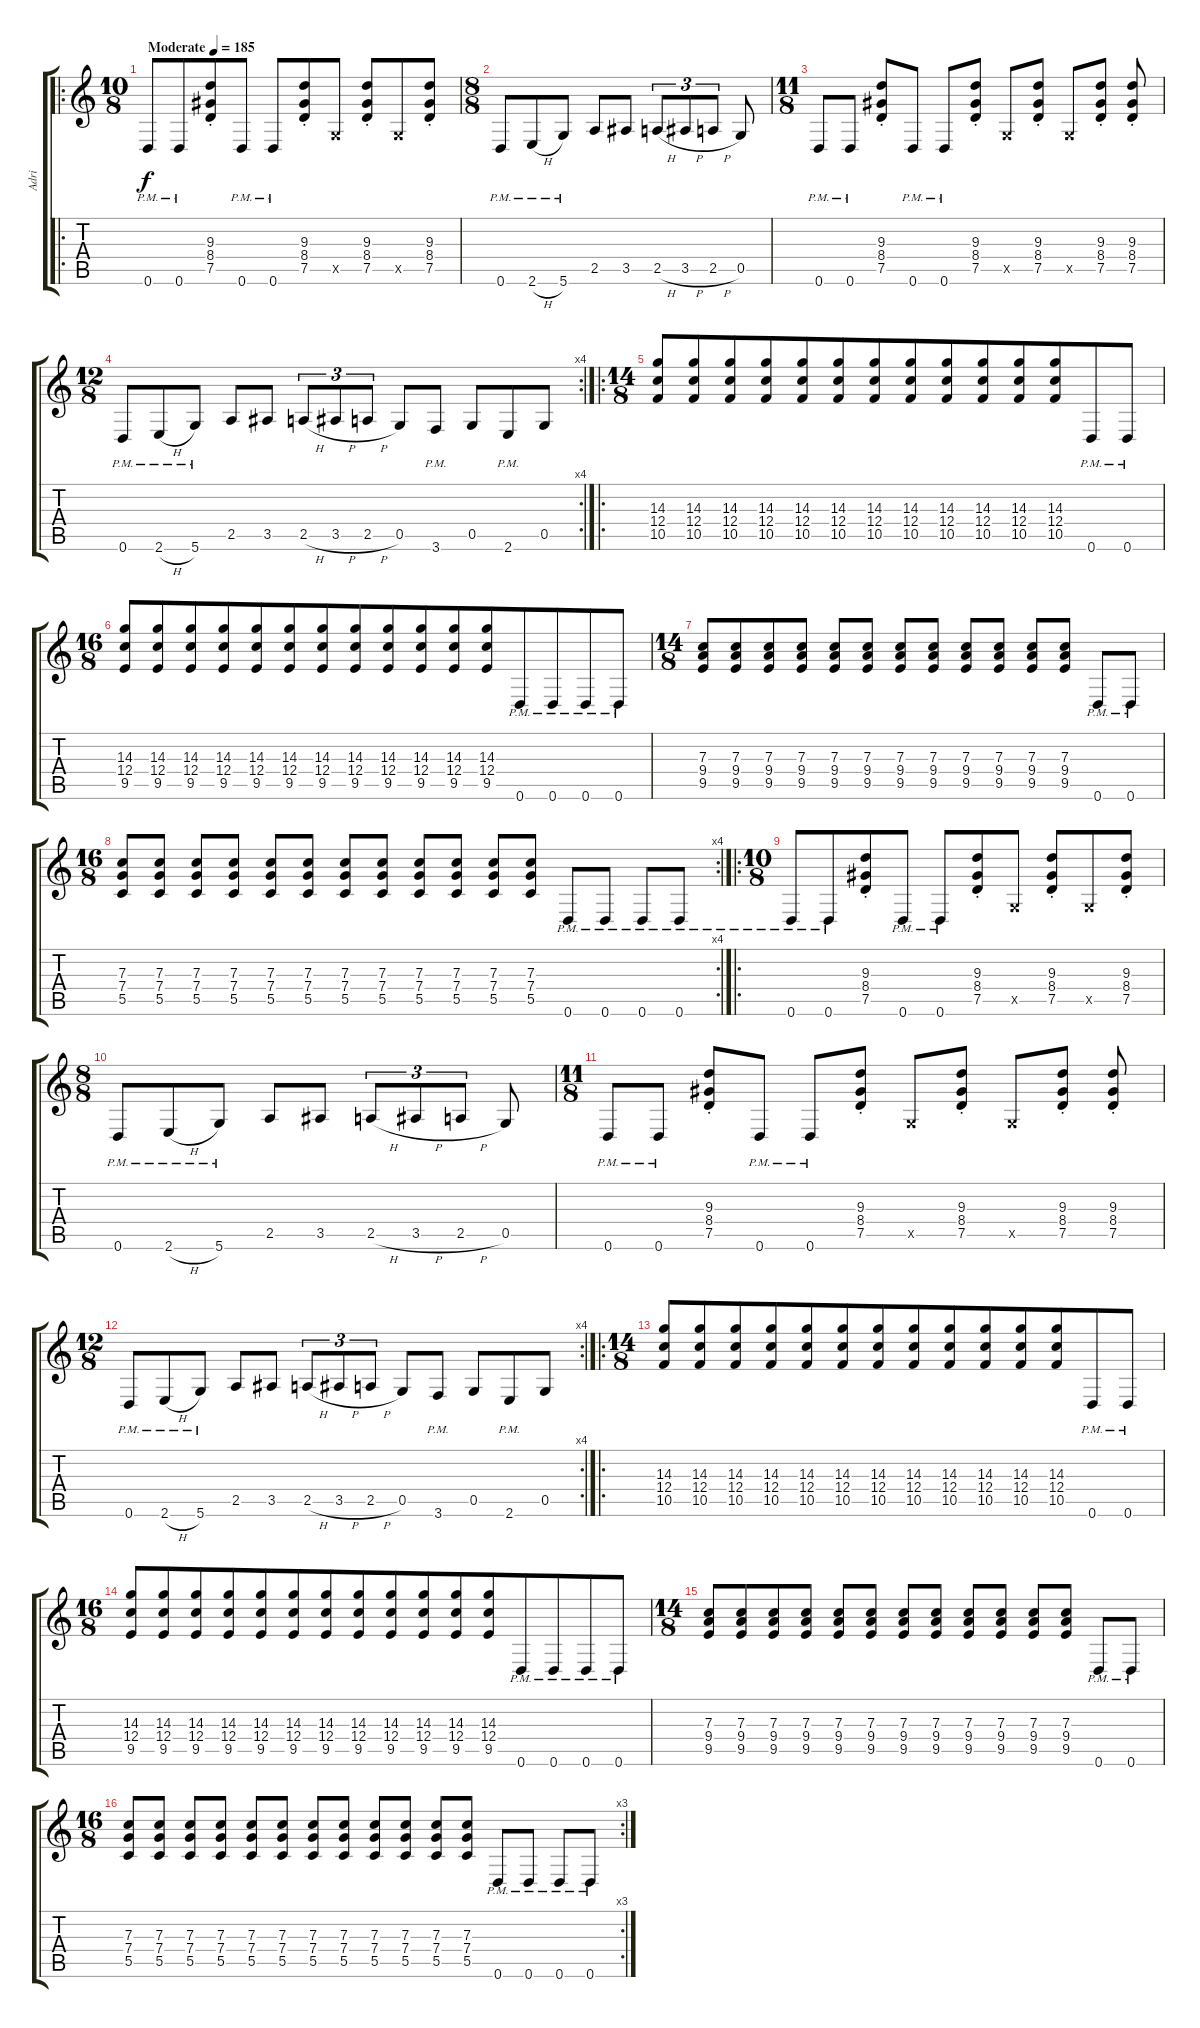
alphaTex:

\track ("Adri" "Adri") {instrument distortionguitar}
\staff {score tabs}
\tuning (D4 A3 F3 C3 G2 D2) {hide}
\ro
\ts (10 8)
\tempo (185 "Moderate")
\clef g2
\ks c
0.6{pm}.8{dy f instrument distortionguitar} 0.6{pm}.8 (9.3 8.4 7.5{st}).8 0.6{pm}.8 0.6{pm}.8 (9.3 8.4 7.5{st}).8 0.5{x}.8 (9.3 8.4 7.5{st}).8 0.5{x}.8 (9.3 8.4 7.5{st}).8 |
\ts (8 8)
0.6{pm}.8 2.6{h pm}.8 5.6{pm}.8 2.5.8 3.5.8 2.5{h}.8{tu (3 2)} 3.5{h}.8{tu (3 2)} 2.5{h}.8{tu (3 2)} 0.5.8 |
\ts (11 8)
0.6{pm}.8 0.6{pm}.8 (9.3 8.4 7.5{st}).8 0.6{pm}.8 0.6{pm}.8 (9.3 8.4 7.5{st}).8 0.5{x}.8 (9.3 8.4 7.5{st}).8 0.5{x}.8 (9.3 8.4 7.5{st}).8 (9.3{st} 8.4 7.5).8 |
\rc 4
\ts (12 8)
0.6{pm}.8 2.6{h pm}.8 5.6{pm}.8 2.5.8 3.5.8 2.5{h}.8{tu (3 2)} 3.5{h}.8{tu (3 2)} 2.5{h}.8{tu (3 2)} 0.5.8 3.6{pm}.8 0.5.8 2.6{pm}.8 0.5.8 |
\ro
\ts (14 8)
(14.3 12.4 10.5).8{beam merge} (14.3 12.4 10.5).8{beam merge} (14.3 12.4 10.5).8{beam merge} (14.3 12.4 10.5).8{beam merge} (14.3 12.4 10.5).8{beam merge} (14.3 12.4 10.5).8{beam merge} (14.3 12.4 10.5).8{beam merge} (14.3 12.4 10.5).8{beam merge} (14.3 12.4 10.5).8{beam merge} (14.3 12.4 10.5).8{beam merge} (14.3 12.4 10.5).8{beam merge} (14.3 12.4 10.5).8{beam merge} 0.6{pm}.8{beam merge} 0.6{pm}.8 |
\ts (16 8)
(14.3 12.4 9.5).8{beam merge} (14.3 12.4 9.5).8{beam merge} (14.3 12.4 9.5).8{beam merge} (14.3 12.4 9.5).8{beam merge} (14.3 12.4 9.5).8{beam merge} (14.3 12.4 9.5).8{beam merge} (14.3 12.4 9.5).8{beam merge} (14.3 12.4 9.5).8{beam merge} (14.3 12.4 9.5).8{beam merge} (14.3 12.4 9.5).8{beam merge} (14.3 12.4 9.5).8{beam merge} (14.3 12.4 9.5).8{beam merge} 0.6{pm}.8{beam merge} 0.6{pm}.8{beam merge} 0.6{pm}.8{beam merge} 0.6{pm}.8 |
\ts (14 8)
(7.3 9.4 9.5).8{beam merge} (7.3 9.4 9.5).8{beam merge} (7.3 9.4 9.5).8{beam merge} (7.3 9.4 9.5).8 (7.3 9.4 9.5).8 (7.3 9.4 9.5).8 (7.3 9.4 9.5).8 (7.3 9.4 9.5).8 (7.3 9.4 9.5).8 (7.3 9.4 9.5).8 (7.3 9.4 9.5).8 (7.3 9.4 9.5).8 0.6{pm}.8 0.6{pm}.8 |
\rc 4
\ts (16 8)
(7.3 7.4 5.5).8 (7.3 7.4 5.5).8 (7.3 7.4 5.5).8 (7.3 7.4 5.5).8 (7.3 7.4 5.5).8 (7.3 7.4 5.5).8 (7.3 7.4 5.5).8 (7.3 7.4 5.5).8 (7.3 7.4 5.5).8 (7.3 7.4 5.5).8 (7.3 7.4 5.5).8 (7.3 7.4 5.5).8 0.6{pm}.8 0.6{pm}.8 0.6{pm}.8 0.6{pm}.8 |
\ro
\ts (10 8)
0.6{pm}.8 0.6{pm}.8 (9.3 8.4 7.5{st}).8 0.6{pm}.8 0.6{pm}.8 (9.3 8.4 7.5{st}).8 0.5{x}.8 (9.3 8.4 7.5{st}).8 0.5{x}.8 (9.3 8.4 7.5{st}).8 |
\ts (8 8)
0.6{pm}.8 2.6{h pm}.8 5.6{pm}.8 2.5.8 3.5.8 2.5{h}.8{tu (3 2)} 3.5{h}.8{tu (3 2)} 2.5{h}.8{tu (3 2)} 0.5.8 |
\ts (11 8)
0.6{pm}.8 0.6{pm}.8 (9.3 8.4 7.5{st}).8 0.6{pm}.8 0.6{pm}.8 (9.3 8.4 7.5{st}).8 0.5{x}.8 (9.3 8.4 7.5{st}).8 0.5{x}.8 (9.3 8.4 7.5{st}).8 (9.3{st} 8.4 7.5).8 |
\rc 4
\ts (12 8)
0.6{pm}.8 2.6{h pm}.8 5.6{pm}.8 2.5.8 3.5.8 2.5{h}.8{tu (3 2)} 3.5{h}.8{tu (3 2)} 2.5{h}.8{tu (3 2)} 0.5.8 3.6{pm}.8 0.5.8 2.6{pm}.8 0.5.8 |
\ro
\ts (14 8)
(14.3 12.4 10.5).8{beam merge} (14.3 12.4 10.5).8{beam merge} (14.3 12.4 10.5).8{beam merge} (14.3 12.4 10.5).8{beam merge} (14.3 12.4 10.5).8{beam merge} (14.3 12.4 10.5).8{beam merge} (14.3 12.4 10.5).8{beam merge} (14.3 12.4 10.5).8{beam merge} (14.3 12.4 10.5).8{beam merge} (14.3 12.4 10.5).8{beam merge} (14.3 12.4 10.5).8{beam merge} (14.3 12.4 10.5).8{beam merge} 0.6{pm}.8{beam merge} 0.6{pm}.8 |
\ts (16 8)
(14.3 12.4 9.5).8{beam merge} (14.3 12.4 9.5).8{beam merge} (14.3 12.4 9.5).8{beam merge} (14.3 12.4 9.5).8{beam merge} (14.3 12.4 9.5).8{beam merge} (14.3 12.4 9.5).8{beam merge} (14.3 12.4 9.5).8{beam merge} (14.3 12.4 9.5).8{beam merge} (14.3 12.4 9.5).8{beam merge} (14.3 12.4 9.5).8{beam merge} (14.3 12.4 9.5).8{beam merge} (14.3 12.4 9.5).8{beam merge} 0.6{pm}.8{beam merge} 0.6{pm}.8{beam merge} 0.6{pm}.8{beam merge} 0.6{pm}.8 |
\ts (14 8)
(7.3 9.4 9.5).8{beam merge} (7.3 9.4 9.5).8{beam merge} (7.3 9.4 9.5).8{beam merge} (7.3 9.4 9.5).8 (7.3 9.4 9.5).8 (7.3 9.4 9.5).8 (7.3 9.4 9.5).8 (7.3 9.4 9.5).8 (7.3 9.4 9.5).8 (7.3 9.4 9.5).8 (7.3 9.4 9.5).8 (7.3 9.4 9.5).8 0.6{pm}.8 0.6{pm}.8 |
\rc 3
\ts (16 8)
(7.3 7.4 5.5).8 (7.3 7.4 5.5).8 (7.3 7.4 5.5).8 (7.3 7.4 5.5).8 (7.3 7.4 5.5).8 (7.3 7.4 5.5).8 (7.3 7.4 5.5).8 (7.3 7.4 5.5).8 (7.3 7.4 5.5).8 (7.3 7.4 5.5).8 (7.3 7.4 5.5).8 (7.3 7.4 5.5).8 0.6{pm}.8 0.6{pm}.8 0.6{pm}.8 0.6{pm}.8
